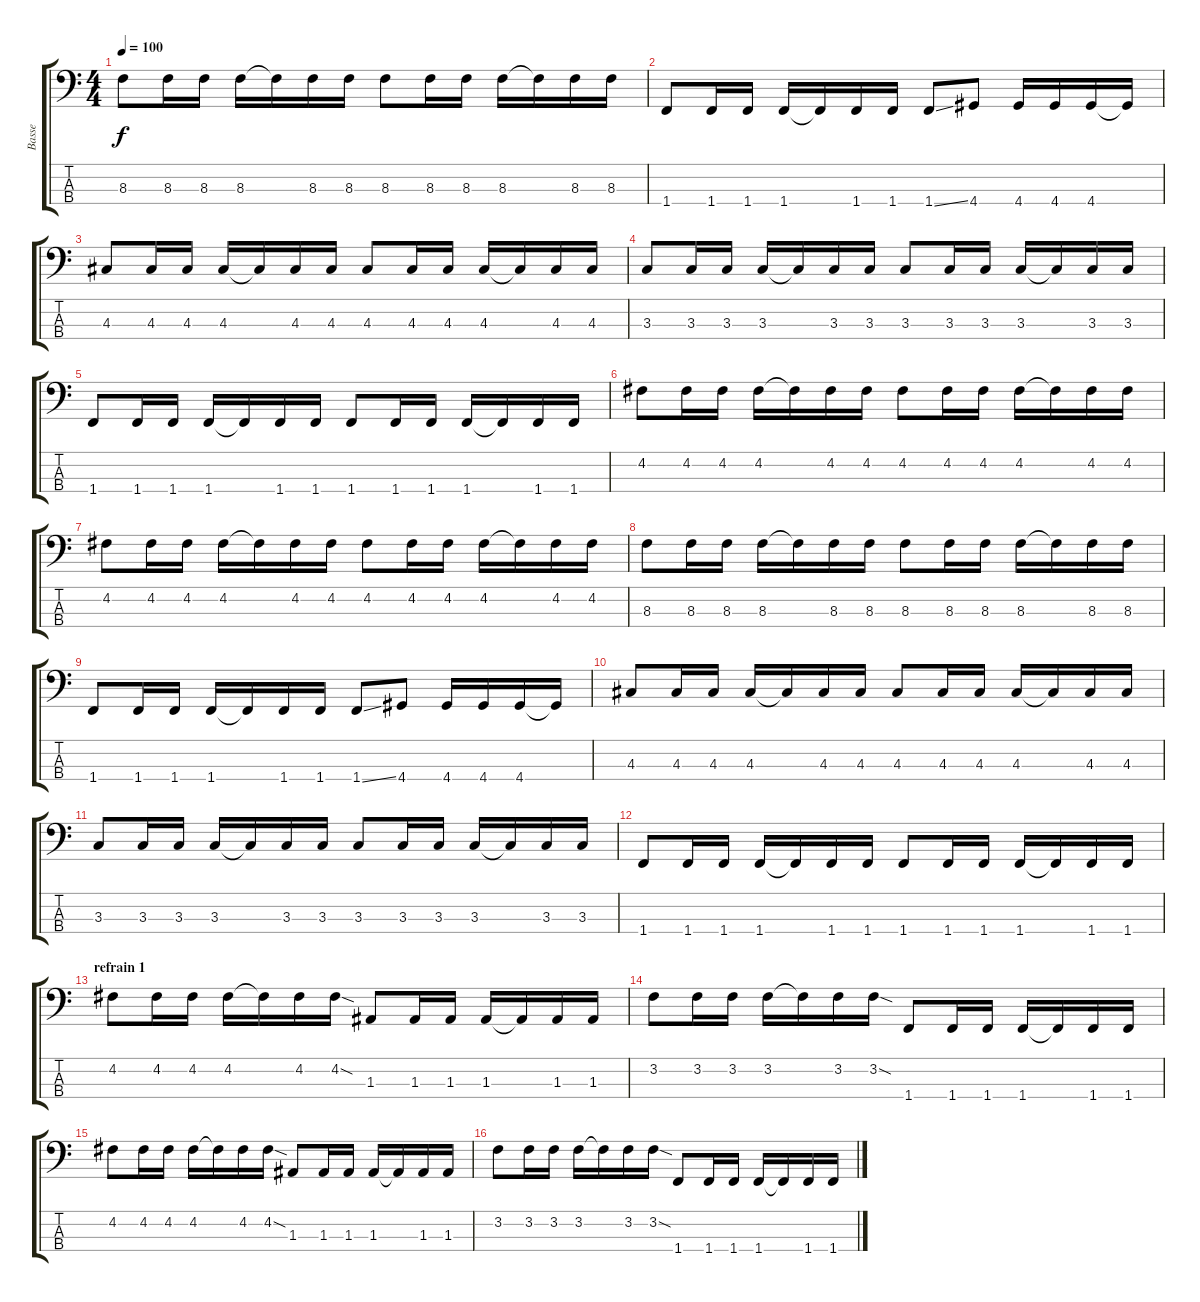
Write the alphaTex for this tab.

\track ("Basse" "Basse") {instrument electricbassfinger}
\staff {score tabs}
\tuning (G2 D2 A1 E1) {hide}
\ts (4 4)
\tempo 100
\clef f4
\ks c
8.3.8{dy f} 8.3.16 8.3.16 8.3.16 8.3{t}.16 8.3.16 8.3.16 8.3.8 8.3.16 8.3.16 8.3.16 8.3{t}.16 8.3.16 8.3.16 |
1.4.8 1.4.16 1.4.16 1.4.16 1.4{t}.16 1.4.16 1.4.16 1.4{ss}.8 4.4.8 4.4.16 4.4.16 4.4.16 4.4{t}.16 |
4.3.8 4.3.16 4.3.16 4.3.16 4.3{t}.16 4.3.16 4.3.16 4.3.8 4.3.16 4.3.16 4.3.16 4.3{t}.16 4.3.16 4.3.16 |
3.3.8 3.3.16 3.3.16 3.3.16 3.3{t}.16 3.3.16 3.3.16 3.3.8 3.3.16 3.3.16 3.3.16 3.3{t}.16 3.3.16 3.3.16 |
1.4.8 1.4.16 1.4.16 1.4.16 1.4{t}.16 1.4.16 1.4.16 1.4.8 1.4.16 1.4.16 1.4.16 1.4{t}.16 1.4.16 1.4.16 |
4.2.8 4.2.16 4.2.16 4.2.16 4.2{t}.16 4.2.16 4.2.16 4.2.8 4.2.16 4.2.16 4.2.16 4.2{t}.16 4.2.16 4.2.16 |
4.2.8 4.2.16 4.2.16 4.2.16 4.2{t}.16 4.2.16 4.2.16 4.2.8 4.2.16 4.2.16 4.2.16 4.2{t}.16 4.2.16 4.2.16 |
8.3.8 8.3.16 8.3.16 8.3.16 8.3{t}.16 8.3.16 8.3.16 8.3.8 8.3.16 8.3.16 8.3.16 8.3{t}.16 8.3.16 8.3.16 |
1.4.8 1.4.16 1.4.16 1.4.16 1.4{t}.16 1.4.16 1.4.16 1.4{ss}.8 4.4.8 4.4.16 4.4.16 4.4.16 4.4{t}.16 |
4.3.8 4.3.16 4.3.16 4.3.16 4.3{t}.16 4.3.16 4.3.16 4.3.8 4.3.16 4.3.16 4.3.16 4.3{t}.16 4.3.16 4.3.16 |
3.3.8 3.3.16 3.3.16 3.3.16 3.3{t}.16 3.3.16 3.3.16 3.3.8 3.3.16 3.3.16 3.3.16 3.3{t}.16 3.3.16 3.3.16 |
1.4.8 1.4.16 1.4.16 1.4.16 1.4{t}.16 1.4.16 1.4.16 1.4.8 1.4.16 1.4.16 1.4.16 1.4{t}.16 1.4.16 1.4.16 |
\section ("" "refrain 1")
4.2.8 4.2.16 4.2.16 4.2.16 4.2{t}.16 4.2.16 4.2{sod}.16 1.3.8 1.3.16 1.3.16 1.3.16 1.3{t}.16 1.3.16 1.3.16 |
3.2.8 3.2.16 3.2.16 3.2.16 3.2{t}.16 3.2.16 3.2{sod}.16 1.4.8 1.4.16 1.4.16 1.4.16 1.4{t}.16 1.4.16 1.4.16 |
4.2.8 4.2.16 4.2.16 4.2.16 4.2{t}.16 4.2.16 4.2{sod}.16 1.3.8 1.3.16 1.3.16 1.3.16 1.3{t}.16 1.3.16 1.3.16 |
3.2.8 3.2.16 3.2.16 3.2.16 3.2{t}.16 3.2.16 3.2{sod}.16 1.4.8 1.4.16 1.4.16 1.4.16 1.4{t}.16 1.4.16 1.4.16
